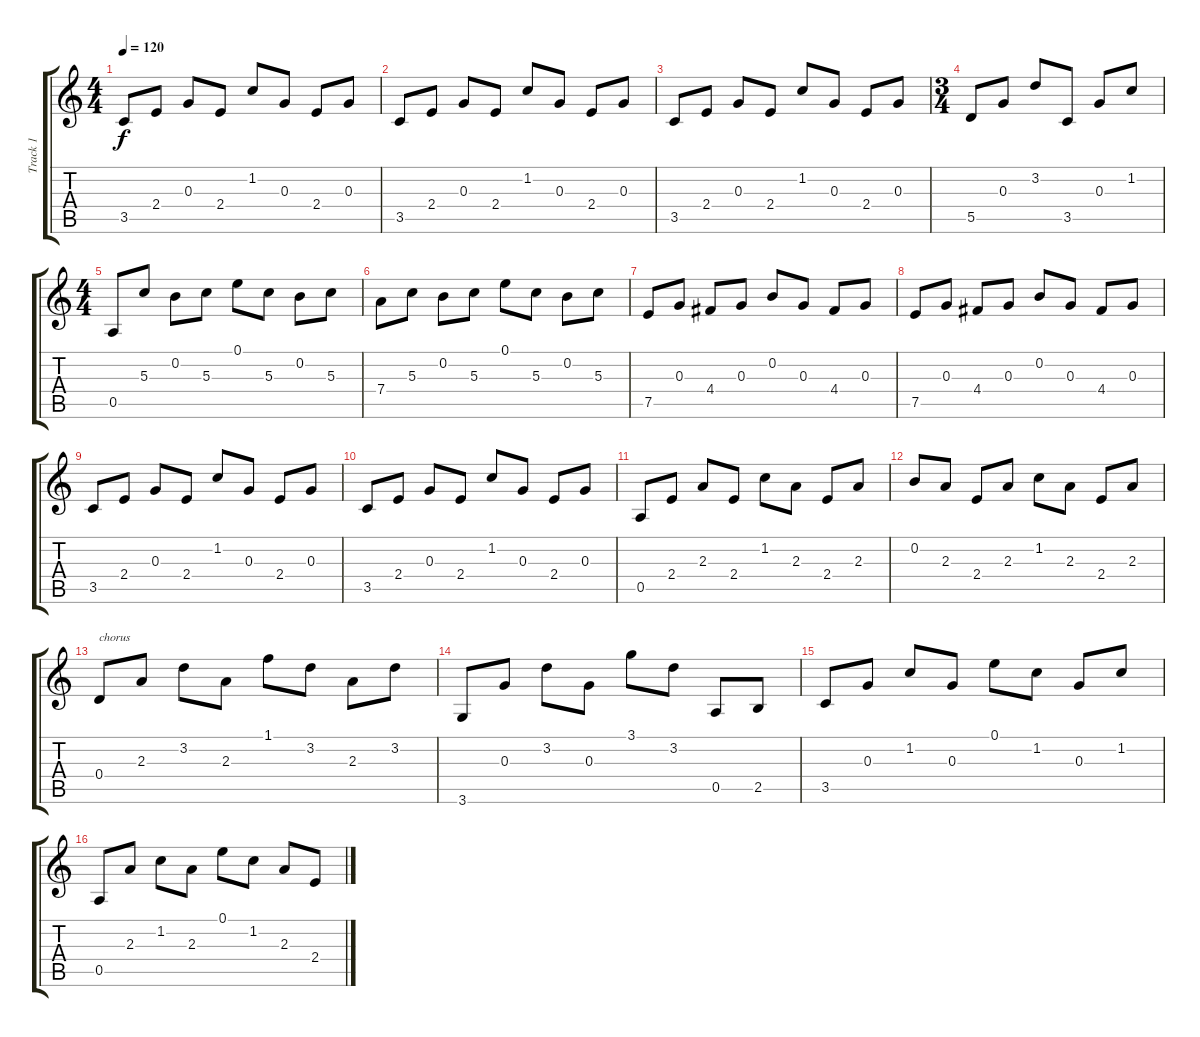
\track ("Track 1" "Track 1") {instrument acousticguitarsteel}
\staff {score tabs}
\tuning (E4 B3 G3 D3 A2 E2) {hide}
\ts (4 4)
\tempo 120
\clef g2
\ks c
3.5.8{dy f} 2.4.8 0.3.8 2.4.8 1.2.8 0.3.8 2.4.8 0.3.8 |
3.5.8 2.4.8 0.3.8 2.4.8 1.2.8 0.3.8 2.4.8 0.3.8 |
3.5.8 2.4.8 0.3.8 2.4.8 1.2.8 0.3.8 2.4.8 0.3.8 |
\ts (3 4)
5.5.8 0.3.8 3.2.8 3.5.8 0.3.8 1.2.8 |
\ts (4 4)
0.5.8 5.3.8 0.2.8 5.3.8 0.1.8 5.3.8 0.2.8 5.3.8 |
7.4.8 5.3.8 0.2.8 5.3.8 0.1.8 5.3.8 0.2.8 5.3.8 |
7.5.8 0.3.8 4.4.8 0.3.8 0.2.8 0.3.8 4.4.8 0.3.8 |
7.5.8 0.3.8 4.4.8 0.3.8 0.2.8 0.3.8 4.4.8 0.3.8 |
3.5.8 2.4.8 0.3.8 2.4.8 1.2.8 0.3.8 2.4.8 0.3.8 |
3.5.8 2.4.8 0.3.8 2.4.8 1.2.8 0.3.8 2.4.8 0.3.8 |
0.5.8 2.4.8 2.3.8 2.4.8 1.2.8 2.3.8 2.4.8 2.3.8 |
0.2.8 2.3.8 2.4.8 2.3.8 1.2.8 2.3.8 2.4.8 2.3.8 |
0.4.8{txt "chorus"} 2.3.8 3.2.8 2.3.8 1.1.8 3.2.8 2.3.8 3.2.8 |
3.6.8 0.3.8 3.2.8 0.3.8 3.1.8 3.2.8 0.5.8 2.5.8 |
3.5.8 0.3.8 1.2.8 0.3.8 0.1.8 1.2.8 0.3.8 1.2.8 |
0.5.8 2.3.8 1.2.8 2.3.8 0.1.8 1.2.8 2.3.8 2.4.8
